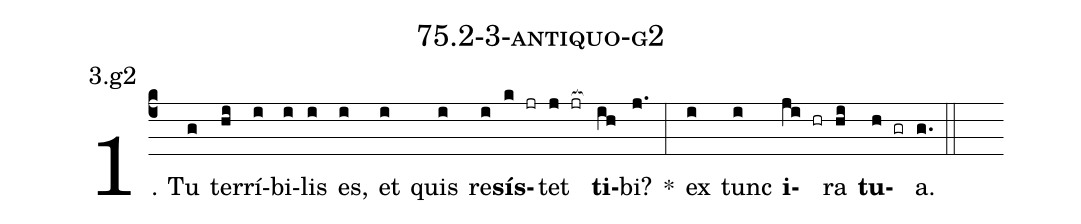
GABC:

name: 75.2-3-antiquo-g2;
annotation: 3.g2;
%%
(c4)1. Tu(g) ter(hi)rí(i)bi(i)lis(i) es,(i) et(i) quis(i) re(i)<b>sís</b>(k jr)tet(j jr[ocb:1{]) <b>ti</b>(ih[ocb:0}])bi?(j.) *(:) ex(i) tunc(i) <b>i</b>(ji hr)ra(hi) <b>tu</b>(h gr)a.(g.) (::)


%E(i) u(i) o(ji) u(hi) a(h) e.(g.) (::)
